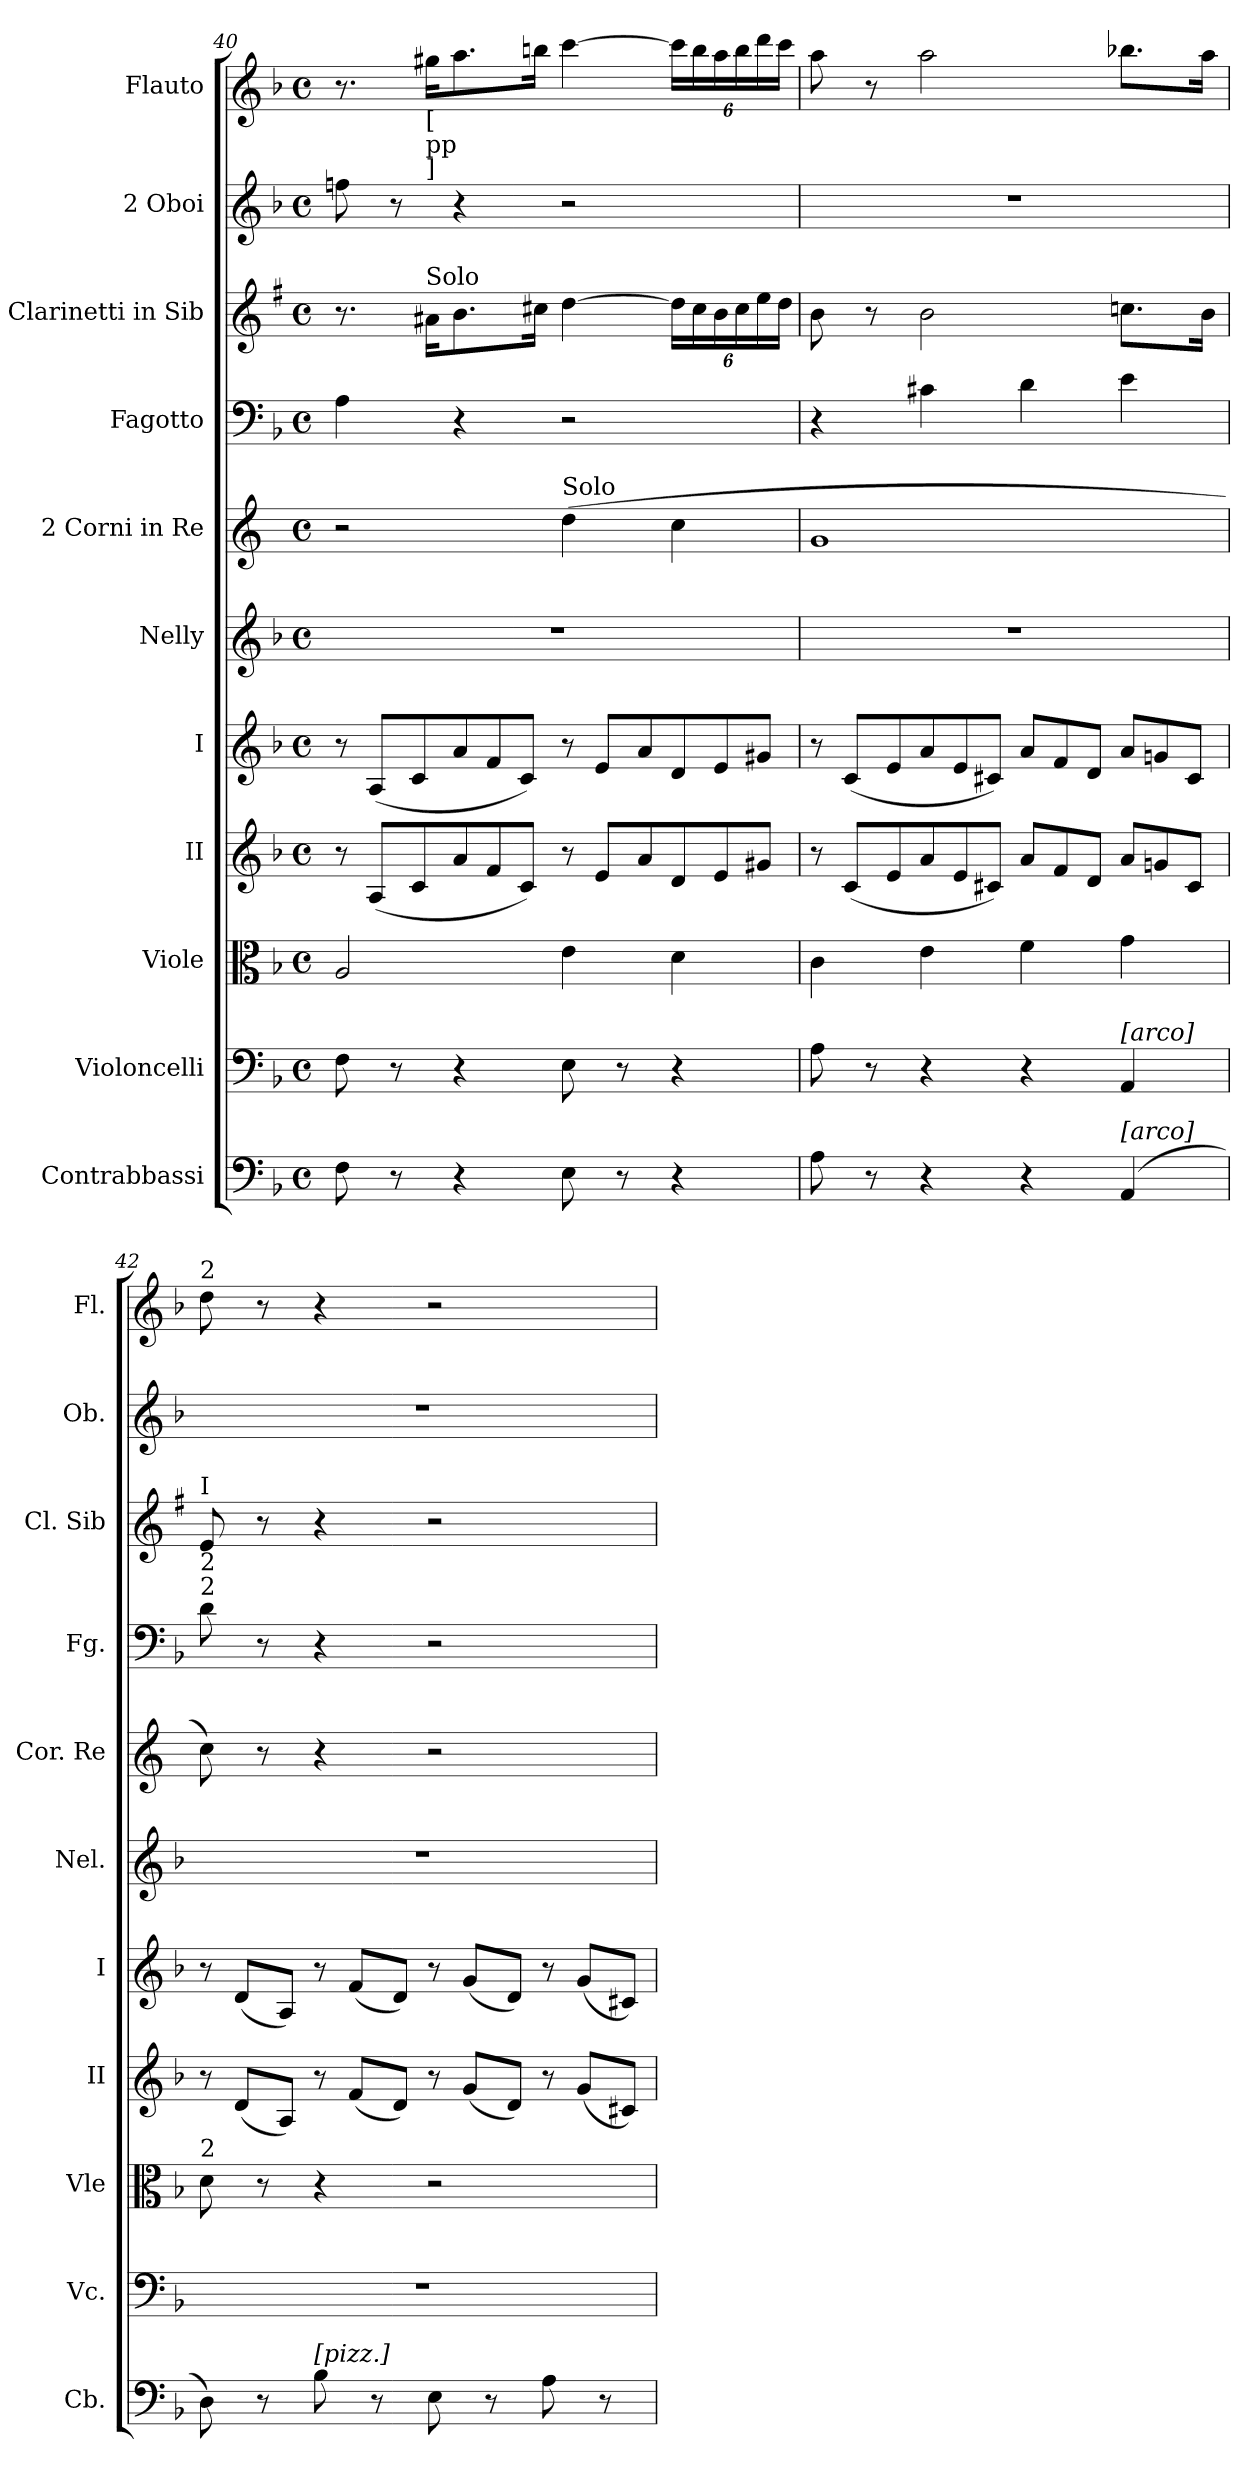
**kern	**kern	**kern	**kern	**kern	**kern	**kern	**kern	**kern	**kern	**kern
*part11	*part10	*part9	*part8	*part7	*part6	*part5	*part4	*part3	*part2	*part1
*staff11	*staff10	*staff9	*staff8	*staff7	*staff6	*staff5	*staff4	*staff3	*staff2	*staff1
*I"Contrabbassi	*I"Violoncelli	*I"Viole	*I"II	*I"I	*I"Nelly	*I"2 Corni in Re	*I"Fagotto	*I"2 Clarinetti in Sib	*I"2 Oboi	*I"Flauto
*I'Cb.	*I'Vc.	*I'Vle	*I'II	*I'I	*I'Nel.	*I'Cor. Re	*I'Fg.	*I'Cl. Sib	*I'Ob.	*I'Fl.
*clefF4	*clefF4	*clefC3	*clefG2	*clefG2	*clefG2	*clefG2	*clefF4	*clefG2	*clefG2	*clefG2
*	*	*	*	*	*	*	*	*ITrd1c2	*	*
*k[b-]	*k[b-]	*k[b-]	*k[b-]	*k[b-]	*k[b-]	*k[]	*k[b-]	*k[b-]	*k[b-]	*k[b-]
*F:	*F:	*F:	*F:	*F:	*F:	*C:	*F:	*F:	*F:	*F:
*M4/4	*M4/4	*M4/4	*M4/4	*M4/4	*M4/4	*M4/4	*M4/4	*M4/4	*M4/4	*M4/4
*met(c)	*met(c)	*met(c)	*met(c)	*met(c)	*met(c)	*met(c)	*met(c)	*met(c)	*met(c)	*met(c)
*	*	*	*Xtuplet	*Xtuplet	*	*	*	*	*	*
=40	=40	=40	=40	=40	=40	=40	=40	=40	=40	=40
8F\	8F\	2A/	12r	12r	1r	2r	4A\	8.r	8ffn\	8.r
.	.	.	(<12A/L	(<12A/L	.	.	.	.	.	.
8r	8r	.	.	.	.	.	.	.	8r	.
.	.	.	12c/	12c/	.	.	.	.	.	.
!	!	!	!	!	!	!	!	!	!	!LO:TX:b:t=[
!	!	!	!	!	!	!	!	!	!	!LO:TX:b:t=pp
!	!	!	!	!	!	!	!	!	!	!LO:TX:b:t=]
!	!	!	!	!	!	!	!	!LO:TX:a:t=Solo	!	!
.	.	.	.	.	.	.	.	16g#X\KL	.	16gg#X\KL
4r	4r	.	12a/	12a/	.	.	4r	8.a\	4r	8.aa\
.	.	.	12f/	12f/	.	.	.	.	.	.
.	.	.	12c/J)	12c/J)	.	.	.	.	.	.
.	.	.	.	.	.	.	.	16bn\Jk	.	16bbn\Jk
!	!	!	!	!	!	!LO:TX:a:t=Solo	!	!	!	!
8E\	8E\	4e\	12r	12r	.	(>4dd\	2r	[4cc\	2r	[4ccc\
.	.	.	12e/L	12e/L	.	.	.	.	.	.
8r	8r	.	.	.	.	.	.	.	.	.
.	.	.	12a/	12a/	.	.	.	.	.	.
4r	4r	4d\	12d/	12d/	.	4cc\	.	24cc\LL]	.	24ccc\LL]
.	.	.	.	.	.	.	.	24b\	.	24bb\
.	.	.	12e/	12e/	.	.	.	24a\	.	24aa\
.	.	.	.	.	.	.	.	24b\	.	24bb\
.	.	.	12g#X/J	12g#X/J	.	.	.	24dd\	.	24ddd\
.	.	.	.	.	.	.	.	24cc\JJ	.	24ccc\JJ
=41	=41	=41	=41	=41	=41	=41	=41	=41	=41	=41
8A\	8A\	4c\	12r	12r	1r	1g	4r	8a\	1r	8aa\
.	.	.	(<12c/L	(<12c/L	.	.	.	.	.	.
8r	8r	.	.	.	.	.	.	8r	.	8r
.	.	.	12e/	12e/	.	.	.	.	.	.
4r	4r	4e\	12a/	12a/	.	.	4c#X\	2a\	.	2aa\
.	.	.	12e/	12e/	.	.	.	.	.	.
.	.	.	12c#X/J)	12c#X/J)	.	.	.	.	.	.
4r	4r	4f\	12a/L	12a/L	.	.	4d\	.	.	.
.	.	.	12f/	12f/	.	.	.	.	.	.
.	.	.	12d/J	12d/J	.	.	.	.	.	.
!	!LO:TX:a:t=[arco]	!	!	!	!	!	!	!	!	!
!LO:TX:a:t=[arco]	!	!	!	!	!	!	!	!	!	!
(4AA/	(>4AA/	4g\	12a/L	12a/L	.	.	4e\	8.b-X\L	.	8.bb-X\L
.	.	.	12gn/	12gn/	.	.	.	.	.	.
.	.	.	12c#/J	12c#/J	.	.	.	.	.	.
.	.	.	.	.	.	.	.	16a\Jk	.	16aa\Jk
!!LO:LB:g=z
=42	=42	=42	=42	=42	=42	=42	=42	=42	=42	=42
!	!	!	!	!	!	!	!	!	!	!LO:TX:a:t=2
!	!	!	!	!	!	!	!	!LO:TX:a:t=I	!	!
!	!	!	!	!	!	!	!	!LO:TX:b:t=2	!	!
!	!	!	!	!	!	!	!LO:TX:a:t=2	!	!	!
!	!	!LO:TX:a:t=2	!	!	!	!	!	!	!	!
8D\)	1r	8d\	12r	12r	1r	8cc)	8d\	8d/	1r	8dd\
.	.	.	(<12d/L	(<12d/L	.	.	.	.	.	.
8r	.	8r	.	.	.	8r	8r	8r	.	8r
.	.	.	12A/J)	12A/J)	.	.	.	.	.	.
!LO:TX:a:t=[pizz.]	!	!	!	!	!	!	!	!	!	!
8B-\	.	4r	12r	12r	.	4r	4r	4r	.	4r
.	.	.	(<12f/L	(<12f/L	.	.	.	.	.	.
8r	.	.	.	.	.	.	.	.	.	.
.	.	.	12d/J)	12d/J)	.	.	.	.	.	.
8E\	.	2r	12r	12r	.	2r	2r	2r	.	2r
.	.	.	(<12g/L	(<12g/L	.	.	.	.	.	.
8r	.	.	.	.	.	.	.	.	.	.
.	.	.	12d/J)	12d/J)	.	.	.	.	.	.
8A\	.	.	12r	12r	.	.	.	.	.	.
.	.	.	(<12g/L	(<12g/L	.	.	.	.	.	.
8r	.	.	.	.	.	.	.	.	.	.
.	.	.	12c#X/J)	12c#X/J)	.	.	.	.	.	.
=	=	=	=	=	=	=	=	=	=	=
*-	*-	*-	*-	*-	*-	*-	*-	*-	*-	*-
